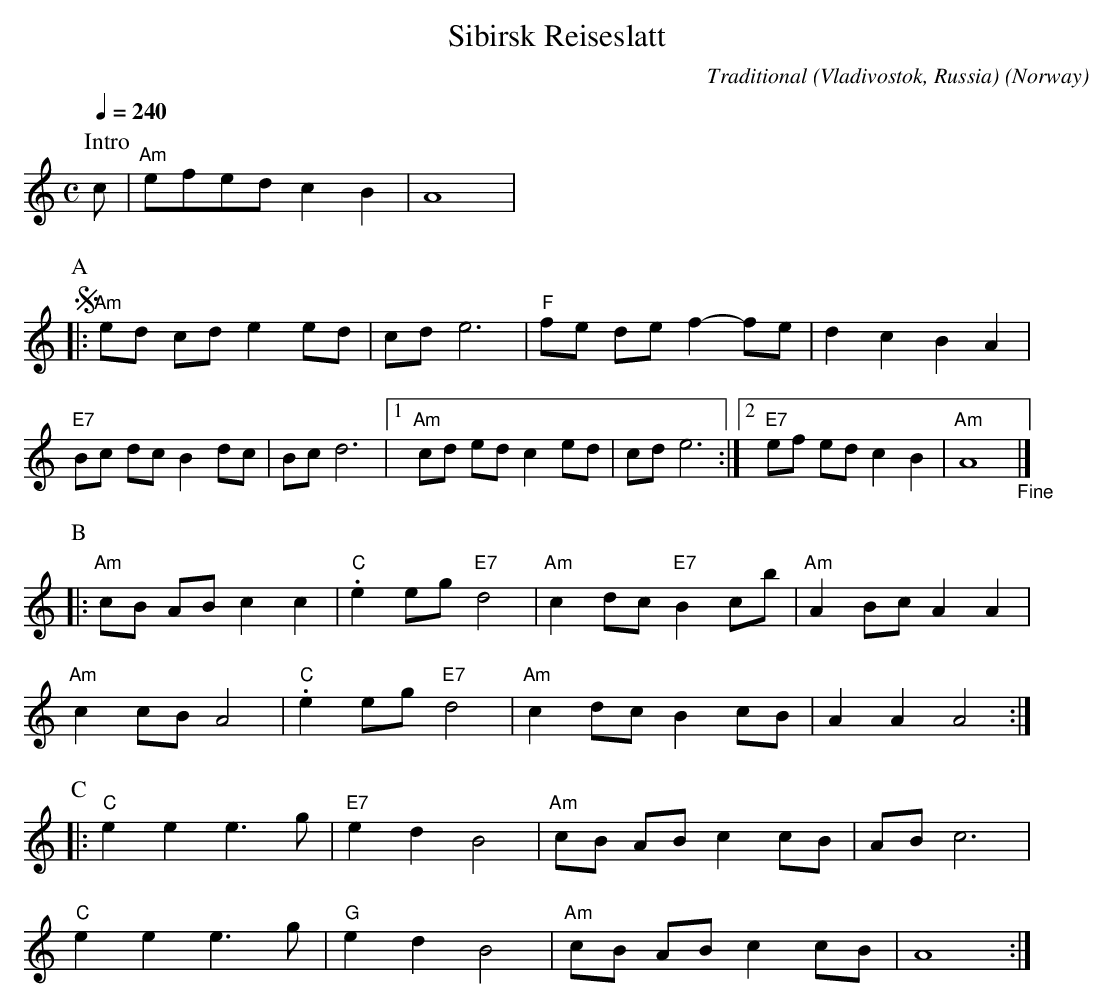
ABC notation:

X:1
T:Sibirsk Reiseslatt
O:Norway
C:Traditional (Vladivostok, Russia)
L:1/8
M:C
Q:1/4=240
K:Am
P:Intro
c | "Am"efed c2 B2 | A8 |
P:A
+segno+|: "Am"ed cd e2 ed | cd e6 | "F"fe de f2-fe | d2 c2 B2 A2 |
"E7"Bc dc B2 dc | Bc d6 |[1 "Am"cd ed c2 ed | cd e6 :|[2 "E7"ef ed c2 B2 | "Am"A8 "_Fine"|]
P:B
|: "Am"cB AB c2 c2 | "C".e2 eg "E7"d4 | "Am"c2 dc "E7"B2 cb | "Am"A2 Bc A2 A2 |
"Am"c2 cB A4 | "C".e2 eg "E7"d4 | "Am"c2 dc B2 cB | A2 A2 A4 :|
[P:C]|: "C"e2 e2 e3 g | "E7"e2 d2 B4 | "Am"cB AB c2 cB | AB c6 |
"C"e2 e2 e3 g | "G"e2 d2 B4 | "Am"cB AB c2 cB | A8 :|
